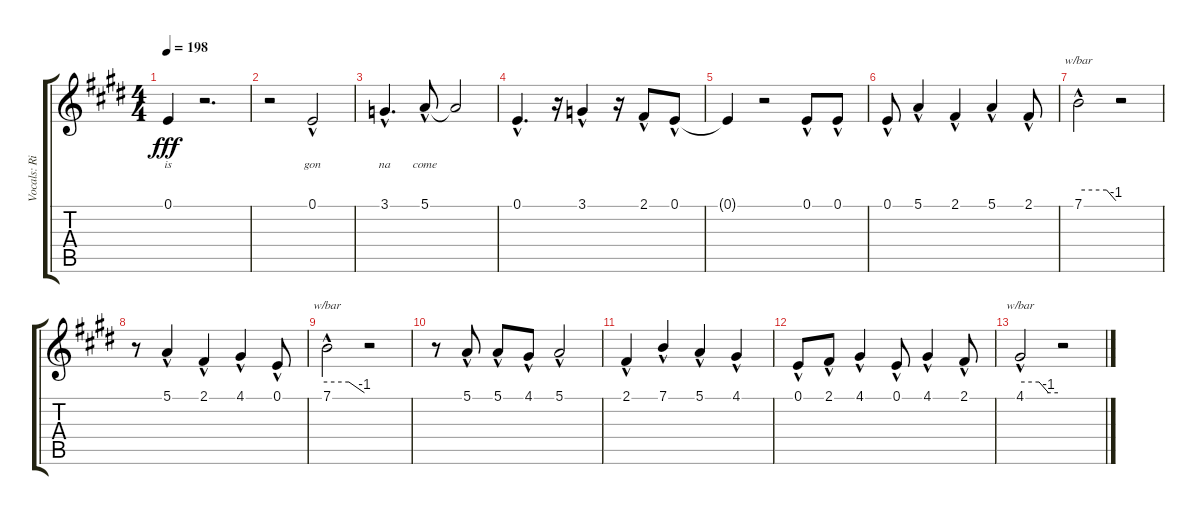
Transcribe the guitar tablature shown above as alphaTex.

\track ("Vocals: Rik" "Vocals: Ri") {instrument lead2sawtooth}
\staff {score tabs}
\tuning (E4 B3 G3 D3 A2 E2) {hide}
\ts (4 4)
\tempo 198
\clef g2
\ks e
0.1{t}.4{lyrics (0 "is") lyrics (1 "") lyrics (2 "") lyrics (3 "") lyrics (4 "") dy fff} r.2{d} |
r.2 0.1{hac}.2{lyrics (0 "gon") lyrics (1 "") lyrics (2 "") lyrics (3 "") lyrics (4 "")} |
3.1{hac}.4{d lyrics (0 "na") lyrics (1 "") lyrics (2 "") lyrics (3 "") lyrics (4 "")} 5.1{hac}.8{lyrics (0 "come") lyrics (1 "") lyrics (2 "") lyrics (3 "") lyrics (4 "")} 5.1{t}.2 |
0.1{hac}.4{d} r.16 3.1{hac}.4 r.16 2.1{hac}.8 0.1{hac}.8 |
0.1{t}.4 r.2 0.1{hac}.8 0.1{hac}.8 |
0.1{hac}.8 5.1{hac}.4 2.1{hac}.4 5.1{hac}.4 2.1{hac}.8 |
7.1{hac}.2{tbe (custom default 0 0 45 0 60 -4)} r.2 |
r.8 5.1{hac}.4 2.1{hac}.4 4.1{hac}.4 0.1{hac}.8 |
7.1{hac}.2{tbe (custom default 0 0 35 0 60 -4)} r.2 |
r.8 5.1{hac}.8 5.1{hac}.8 4.1{hac}.8 5.1{hac}.2 |
2.1{hac}.4 7.1{hac}.4{beam merge} 5.1{hac}.4 4.1{hac}.4 |
0.1{hac}.8 2.1{hac}.8 4.1{hac}.4 0.1{hac}.8 4.1{hac}.4 2.1{hac}.8 |
4.1{hac}.2{tbe (custom default 0 0 30 0 45 -4 60 -4)} r.2
